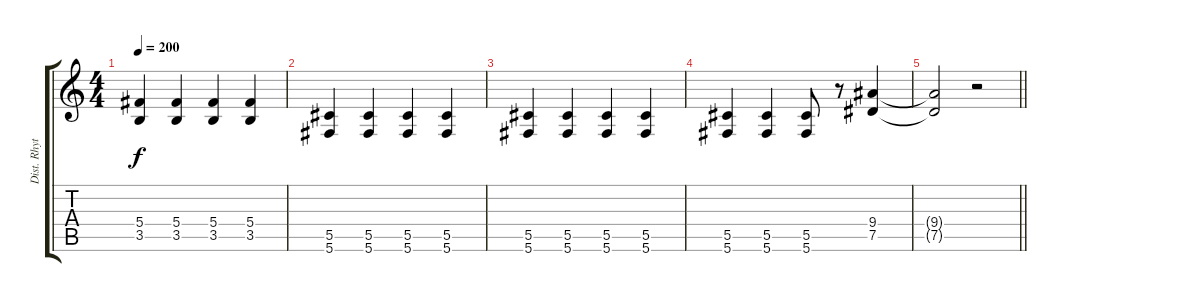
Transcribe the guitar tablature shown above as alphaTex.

\track ("Dist. Rhytm Guitar [R]" "Dist. Rhyt") {instrument distortionguitar}
\staff {score tabs}
\tuning (Eb4 Bb3 Gb3 Db3 Ab2 Db2) {hide}
\ts (4 4)
\tempo 200
\clef g2
\ks c
(5.4 3.5).4{dy f} (5.4 3.5).4 (5.4 3.5).4 (5.4 3.5).4 |
(5.5 5.6).4 (5.5 5.6).4 (5.5 5.6).4 (5.5 5.6).4 |
(5.5 5.6).4 (5.5 5.6).4 (5.5 5.6).4 (5.5 5.6).4 |
(5.5 5.6).4 (5.5 5.6).4 (5.5 5.6).8 r.8 (9.4 7.5).4 |
\barLineRight lightlight
(9.4{t} 7.5{t}).2 r.2
